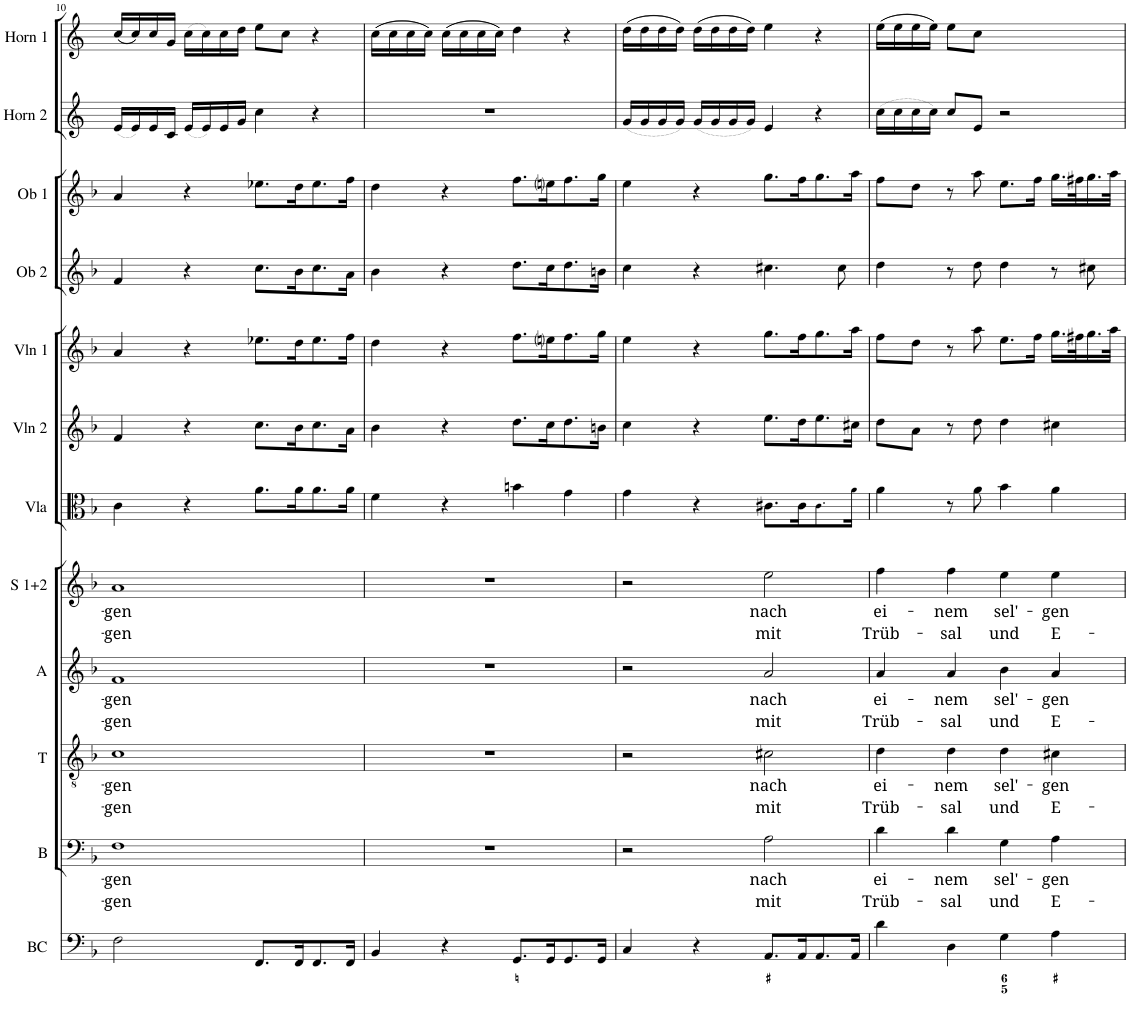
**kern	**kern	**text	**text	**kern	**text	**text	**kern	**text	**text	**kern	**text	**text	**kern	**kern	**kern	**kern	**kern	**kern	**kern
*part12	*part11	*part11	*part11	*part10	*part10	*part10	*part9	*part9	*part9	*part8	*part8	*part8	*part7	*part6	*part5	*part4	*part3	*part2	*part1
*staff12	*staff11	*staff11	*staff11	*staff10	*staff10	*staff10	*staff9	*staff9	*staff9	*staff8	*staff8	*staff8	*staff7	*staff6	*staff5	*staff4	*staff3	*staff2	*staff1
*I"Basso continuo	*I"Bass	*	*	*I"Tenor	*	*	*I"Alt	*	*	*I"Sopran 1+2	*	*	*I"Viola	*I"Violine 2	*I"Violine 1	*I"Oboe 2	*I"Oboe 1	*I"Horn in F 2	*I"Horn in F 1
*I'BC	*I'B	*	*	*I'T	*	*	*I'A	*	*	*I'S 1+2	*	*	*I'Vla	*I'Vln 2	*I'Vln 1	*I'Ob 2	*I'Ob 1	*I'Horn 2	*I'Horn 1
!!LO:PB:g=z
*clefF4	*clefF4	*	*	*clefGv2	*	*	*clefG2	*	*	*clefG2	*	*	*clefC3	*clefG2	*clefG2	*clefG2	*clefG2	*clefG2	*clefG2
*Trd7c12	*	*	*	*	*	*	*	*	*	*	*	*	*	*	*	*	*	*Trd4c7	*Trd4c7
*k[b-]	*k[b-]	*	*	*k[b-]	*	*	*k[b-]	*	*	*k[b-]	*	*	*k[b-]	*k[b-]	*k[b-]	*k[b-]	*k[b-]	*k[]	*k[]
*M4/4	*M4/4	*	*	*M4/4	*	*	*M4/4	*	*	*M4/4	*	*	*M4/4	*M4/4	*M4/4	*M4/4	*M4/4	*M4/4	*M4/4
*met(c)	*met(c)	*	*	*met(c)	*	*	*met(c)	*	*	*met(c)	*	*	*met(c)	*met(c)	*met(c)	*met(c)	*met(c)	*met(c)	*met(c)
=10	=10	=10	=10	=10	=10	=10	=10	=10	=10	=10	=10	=10	=10	=10	=10	=10	=10	=10	=10
!	!	!LO:LY:b	!LO:LY:b	!	!LO:LY:b	!LO:LY:b	!	!LO:LY:b	!LO:LY:b	!	!LO:LY:b	!LO:LY:b	!	!	!	!	!	!	!
2F\	1F	-gen	-gen	1c	-gen	-gen	1f	-gen	-gen	1a	-gen	-gen	4c\	4f/	4a/	4f/	4a/	(<16e/LL	(<16cc/LL
.	.	.	.	.	.	.	.	.	.	.	.	.	.	.	.	.	.	16e/)	16cc/)
.	.	.	.	.	.	.	.	.	.	.	.	.	.	.	.	.	.	16e/	16cc/
.	.	.	.	.	.	.	.	.	.	.	.	.	.	.	.	.	.	16c/JJ	16g/JJ
.	.	.	.	.	.	.	.	.	.	.	.	.	4r	4r	4r	4r	4r	(<16e/LL	(>16cc\LL
.	.	.	.	.	.	.	.	.	.	.	.	.	.	.	.	.	.	16e/)	16cc\)
.	.	.	.	.	.	.	.	.	.	.	.	.	.	.	.	.	.	16e/	16cc\
.	.	.	.	.	.	.	.	.	.	.	.	.	.	.	.	.	.	16g/JJ	16dd\JJ
8.FF/L	.	.	.	.	.	.	.	.	.	.	.	.	8.a\L	8.cc\L	8.ee-X\L	8.cc\L	8.ee-X\L	4cc\	8ee\L
.	.	.	.	.	.	.	.	.	.	.	.	.	.	.	.	.	.	.	8cc\J
16FF/K	.	.	.	.	.	.	.	.	.	.	.	.	16a\K	16b-\K	16dd\K	16b-\K	16dd\K	.	.
8.FF/	.	.	.	.	.	.	.	.	.	.	.	.	8.a\	8.cc\	8.ee-\	8.cc\	8.ee-\	4r	4r
16FF/Jk	.	.	.	.	.	.	.	.	.	.	.	.	16a\Jk	16a\Jk	16ff\Jk	16a\Jk	16ff\Jk	.	.
=11	=11	=11	=11	=11	=11	=11	=11	=11	=11	=11	=11	=11	=11	=11	=11	=11	=11	=11	=11
4BB-/	1r	.	.	1r	.	.	1r	.	.	1r	.	.	4f\	4b-\	4dd\	4b-\	4dd\	1r	(>16cc\LL
.	.	.	.	.	.	.	.	.	.	.	.	.	.	.	.	.	.	.	16cc\
.	.	.	.	.	.	.	.	.	.	.	.	.	.	.	.	.	.	.	16cc\
.	.	.	.	.	.	.	.	.	.	.	.	.	.	.	.	.	.	.	16cc\JJ)
4r	.	.	.	.	.	.	.	.	.	.	.	.	4r	4r	4r	4r	4r	.	(>16cc\LL
.	.	.	.	.	.	.	.	.	.	.	.	.	.	.	.	.	.	.	16cc\
.	.	.	.	.	.	.	.	.	.	.	.	.	.	.	.	.	.	.	16cc\
.	.	.	.	.	.	.	.	.	.	.	.	.	.	.	.	.	.	.	16cc\JJ)
8.GG/L	.	.	.	.	.	.	.	.	.	.	.	.	4bn\	8.dd\L	8.ff\L	8.dd\L	8.ff\L	.	4dd\
16GG/K	.	.	.	.	.	.	.	.	.	.	.	.	.	16cc\K	16eeni\K	16cc\K	16eeni\K	.	.
8.GG/	.	.	.	.	.	.	.	.	.	.	.	.	4g\	8.dd\	8.ff\	8.dd\	8.ff\	.	4r
16GG/Jk	.	.	.	.	.	.	.	.	.	.	.	.	.	16bn\Jk	16gg\Jk	16bn\Jk	16gg\Jk	.	.
=12	=12	=12	=12	=12	=12	=12	=12	=12	=12	=12	=12	=12	=12	=12	=12	=12	=12	=12	=12
4C/	2r	.	.	2r	.	.	2r	.	.	2r	.	.	4g\	4cc\	4ee\	4cc\	4ee\	(<16g/LL	(>16dd\LL
.	.	.	.	.	.	.	.	.	.	.	.	.	.	.	.	.	.	16g/	16dd\
.	.	.	.	.	.	.	.	.	.	.	.	.	.	.	.	.	.	16g/	16dd\
.	.	.	.	.	.	.	.	.	.	.	.	.	.	.	.	.	.	16g/JJ)	16dd\JJ)
4r	.	.	.	.	.	.	.	.	.	.	.	.	4r	4r	4r	4r	4r	(<16g/LL	(>16dd\LL
.	.	.	.	.	.	.	.	.	.	.	.	.	.	.	.	.	.	16g/	16dd\
.	.	.	.	.	.	.	.	.	.	.	.	.	.	.	.	.	.	16g/	16dd\
.	.	.	.	.	.	.	.	.	.	.	.	.	.	.	.	.	.	16g/JJ)	16dd\JJ)
!	!	!LO:LY:b	!LO:LY:b	!	!LO:LY:b	!LO:LY:b	!	!LO:LY:b	!LO:LY:b	!	!LO:LY:b	!LO:LY:b	!	!	!	!	!	!	!
8.AA/L	2A\	nach	mit	2c#X\	nach	mit	2a/	nach	mit	2ee\	nach	mit	8.c#X\L	8.ee\L	8.gg\L	4.cc#X\	8.gg\L	4e/	4ee\
16AA/K	.	.	.	.	.	.	.	.	.	.	.	.	16c#\K	16dd\K	16ff\K	.	16ff\K	.	.
8.AA/	.	.	.	.	.	.	.	.	.	.	.	.	8.c#!\	8.ee\	8.gg\	.	8.gg\	4r	4r
.	.	.	.	.	.	.	.	.	.	.	.	.	.	.	.	8cc#\	.	.	.
16AA/Jk	.	.	.	.	.	.	.	.	.	.	.	.	16a!\Jk	16cc#X\Jk	16aa\Jk	.	16aa\Jk	.	.
=13	=13	=13	=13	=13	=13	=13	=13	=13	=13	=13	=13	=13	=13	=13	=13	=13	=13	=13	=13
!	!	!LO:LY:b	!LO:LY:b	!	!LO:LY:b	!LO:LY:b	!	!LO:LY:b	!LO:LY:b	!	!LO:LY:b	!LO:LY:b	!	!	!	!	!	!	!
4d\	4d\	ei-	Trüb-	4d\	ei-	Trüb-	4a/	ei-	Trüb-	4ff\	ei-	Trüb-	4a\	8dd\L	8ff\L	4dd\	8ff\L	(>16cc\LL	(>16ee\LL
.	.	.	.	.	.	.	.	.	.	.	.	.	.	.	.	.	.	16cc\	16ee\
.	.	.	.	.	.	.	.	.	.	.	.	.	.	8a\J	8dd\J	.	8dd\J	16cc\	16ee\
.	.	.	.	.	.	.	.	.	.	.	.	.	.	.	.	.	.	16cc\JJ)	16ee\JJ)
!	!	!LO:LY:b	!LO:LY:b	!	!LO:LY:b	!LO:LY:b	!	!LO:LY:b	!LO:LY:b	!	!LO:LY:b	!LO:LY:b	!	!	!	!	!	!	!
4D\	4d\	-nem	-sal	4d\	-nem	-sal	4a/	-nem	-sal	4ff\	-nem	-sal	8r	8r	8r	8r	8r	8cc/L	8ee\L
.	.	.	.	.	.	.	.	.	.	.	.	.	8a\	8dd\	8aa\	8dd\	8aa\	8e/J	8cc\J
!	!	!LO:LY:b	!LO:LY:b	!	!LO:LY:b	!LO:LY:b	!	!LO:LY:b	!LO:LY:b	!	!LO:LY:b	!LO:LY:b	!	!	!	!	!	!	!
4G\	4G\	sel'-	und	4d\	sel'-	und	4b-\	sel'-	und	4ee\	sel'-	und	4b-\	4dd\	8.ee\L	4dd\	8.ee\L	2r	2ryy
.	.	.	.	.	.	.	.	.	.	.	.	.	.	.	16ff\Jk	.	16ff\Jk	.	.
!	!	!LO:LY:b	!LO:LY:b	!	!LO:LY:b	!LO:LY:b	!	!LO:LY:b	!LO:LY:b	!	!LO:LY:b	!LO:LY:b	!	!	!	!	!	!	!
4A\	4A\	-gen	E-	4c#X\	-gen	E-	4a/	-gen	E-	4ee\	-gen	E-	4a\	4cc#X\	16.gg\LL	8r	16.gg\LL	.	.
.	.	.	.	.	.	.	.	.	.	.	.	.	.	.	32ff#X\K	.	32ff#X\K	.	.
.	.	.	.	.	.	.	.	.	.	.	.	.	.	.	16.gg\	8cc#X\	16.gg\	.	.
.	.	.	.	.	.	.	.	.	.	.	.	.	.	.	32aa\JJk	.	32aa\JJk	.	.
=	=	=	=	=	=	=	=	=	=	=	=	=	=	=	=	=	=	=	=
*-	*-	*-	*-	*-	*-	*-	*-	*-	*-	*-	*-	*-	*-	*-	*-	*-	*-	*-	*-
